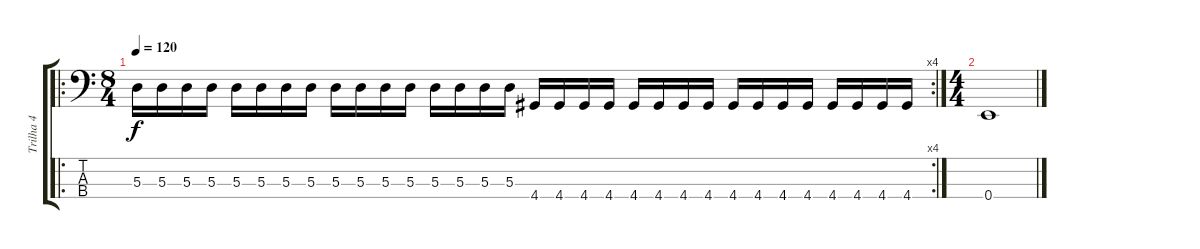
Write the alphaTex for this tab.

\track ("Trilha 4" "Trilha 4") {instrument acousticbass}
\staff {score tabs}
\tuning (G2 D2 A1 E1) {hide}
\ro
\rc 4
\ts (8 4)
\tempo 120
\clef f4
\ks c
5.3.16{dy f} 5.3.16 5.3.16 5.3.16 5.3.16 5.3.16 5.3.16 5.3.16 5.3.16 5.3.16 5.3.16 5.3.16 5.3.16 5.3.16 5.3.16 5.3.16 4.4.16 4.4.16 4.4.16 4.4.16 4.4.16 4.4.16 4.4.16 4.4.16 4.4.16 4.4.16 4.4.16 4.4.16 4.4.16 4.4.16 4.4.16 4.4.16 |
\ts (4 4)
0.4.1
